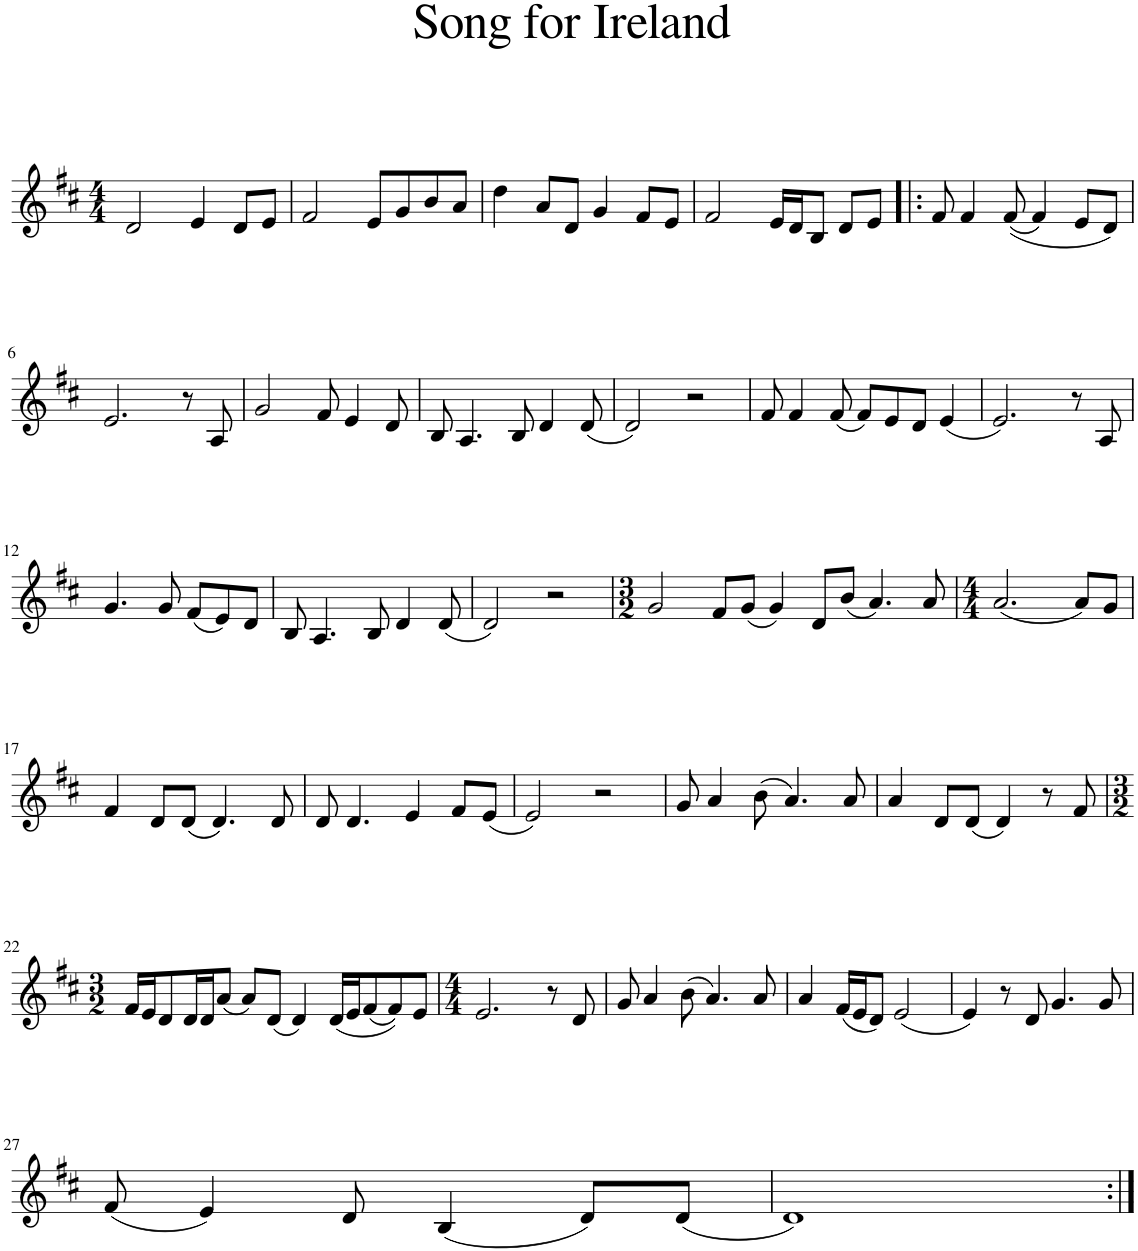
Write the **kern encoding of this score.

**kern
*part1
*staff1
*I"Piano
*I'Pno
*clefG2
*k[f#c#]
*D:
*M4/4
=1
2d/
4e/
8d/L
8e/J
=2
2f#/
8e/L
8g/
8b/
8a/J
=3
4dd\
8a/L
8d/J
4g/
8f#/L
8e/J
=4
2f#/
16e/LL
16d/J
8B/J
8d/L
8e/J
=5!|:
8f#/
4f#/
((8f#/
4f#/)
8e/L
8d/J)
!!LO:LB:g=z
=6
2.e/
8r
8A/
=7
2g/
8f#/
4e/
8d/
=8
8B/
4.A/
8B/
4d/
(8d/
=9
2d/)
2r
=10
8f#/
4f#/
(8f#/
8f#/L)
8e/
8d/J
([8e/
=11
2.e/)
8e/]
8r
8A/
!!LO:LB:g=z
=12
4.g/
8g/
(8f#/L
8e/)
8d/J
=13
8B/
4.A/
8B/
4d/
(8d/
=14
2d/)
2r
=15
*M3/2
2g/
8f#/L
(8g/J
4g/)
8d/L
(8b/J
[4a/)
8ryy
8a/
=16
*M4/4
(2.a/
8a/]
8a/L)
8g/J
!!LO:LB:g=z
=17
4f#/
8d/L
(8d/J
4.d/)
8d/
=18
8d/
4.d/
4e/
8f#/L
(8e/J
=19
2e/)
2r
=20
8g/
4a/
(8b\
4.a/)
8a/
=21
4a/
8d/L
(8d/J
4d/)
8r
8f#/
!!LO:LB:g=z
=22
*M3/2
16f#/LL
16e/J
8d/
16d/L
16d/J
(8a/J
8a/L)
(8d/J
4d/)
(16d/LL
16e/J
(8f#/
8f#/))
8e/J
=23
*M4/4
2.e/
8r
8d/
=24
8g/
4a/
(8b\
4.a/)
8a/
=25
4a/
(16f#/LL
16e/J
8d/J)
(2e/
=26
4e/)
8r
8d/
4.g/
8g/
!!LO:LB:g=z
=27
(8f#/
4e/)
8d/
(4B/
8d/L)
(8d/J
=28
1d)
=:|!
*-
